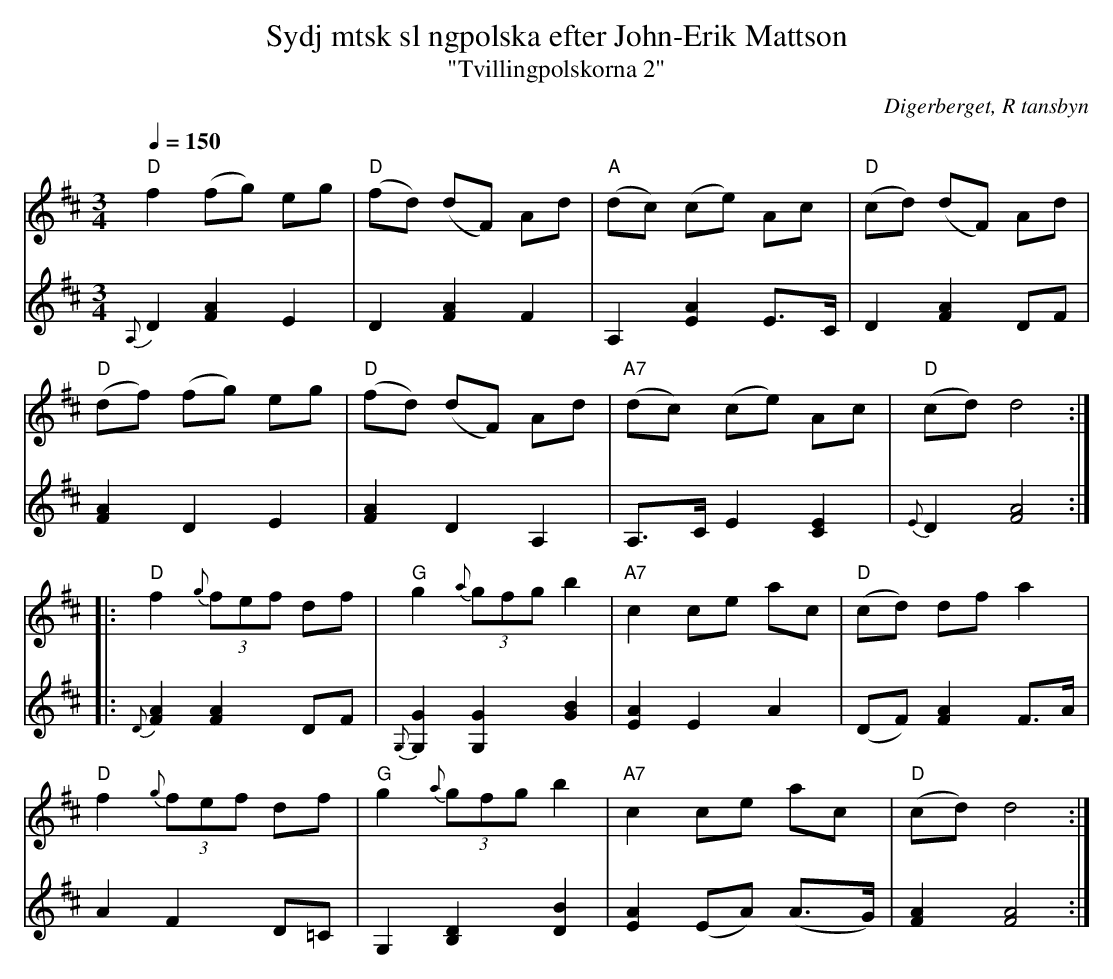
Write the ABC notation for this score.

X:1
T:Sydj mtsk sl ngpolska efter John-Erik Mattson
T:"Tvillingpolskorna 2"
O:Digerberget, R tansbyn
M:3/4
L:1/8
Q:1/4=150
K:D
V:1
"D"f2 (fg) eg|"D"(fd) (dF) Ad|"A"(dc) (ce) Ac|"D"(cd) (dF) Ad|!
"D"(df) (fg) eg|"D"(fd) (dF) Ad|"A7"(dc) (ce) Ac|"D"(cd) d4::!
"D"f2 {g}(3fef df|"G"g2 {a}(3gfg b2|"A7"c2 ce ac|"D"(cd) df a2|!
"D"f2 {g}(3fef df|"G"g2 {a}(3gfg b2|"A7"c2 ce ac|"D"(cd) d4:|]
V:2
{A,}D2 [F2A2] E2|D2 [F2A2] F2|A,2 [E2A2] E>C|D2 [F2A2] DF|!
[F2A2] D2 E2|[F2A2] D2 A,2|A,>C E2 [C2E2]|{E}D2 [F4A4]::!
{D}[F2A2] [F2A2] DF|{G,}[G,2G2] [G,2G2] [G2B2]|[E2A2] E2 A2|(DF) [F2A2]F>A|!
A2 F2 D=C|G,2 [B,2D2] [D2B2]|[E2A2] (EA) (A>G)|[F2A2] [F4A4]:|]
